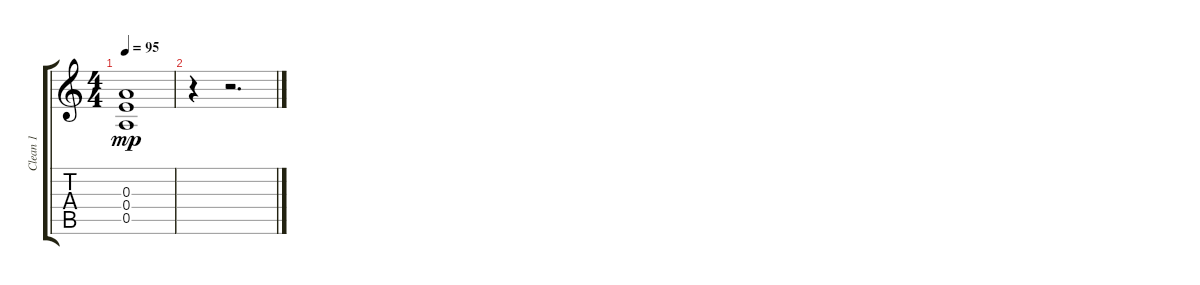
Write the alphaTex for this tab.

\track ("Clean 1" "Clean 1") {instrument electricguitarclean}
\staff {score tabs}
\tuning (E4 Db4 A3 E3 A2 E2) {hide}
\ts (4 4)
\tempo 95
\clef g2
\ks c
(0.3{t} 0.4{t} 0.5{t}).1{dy mp} |
r.4 r.2{d}
